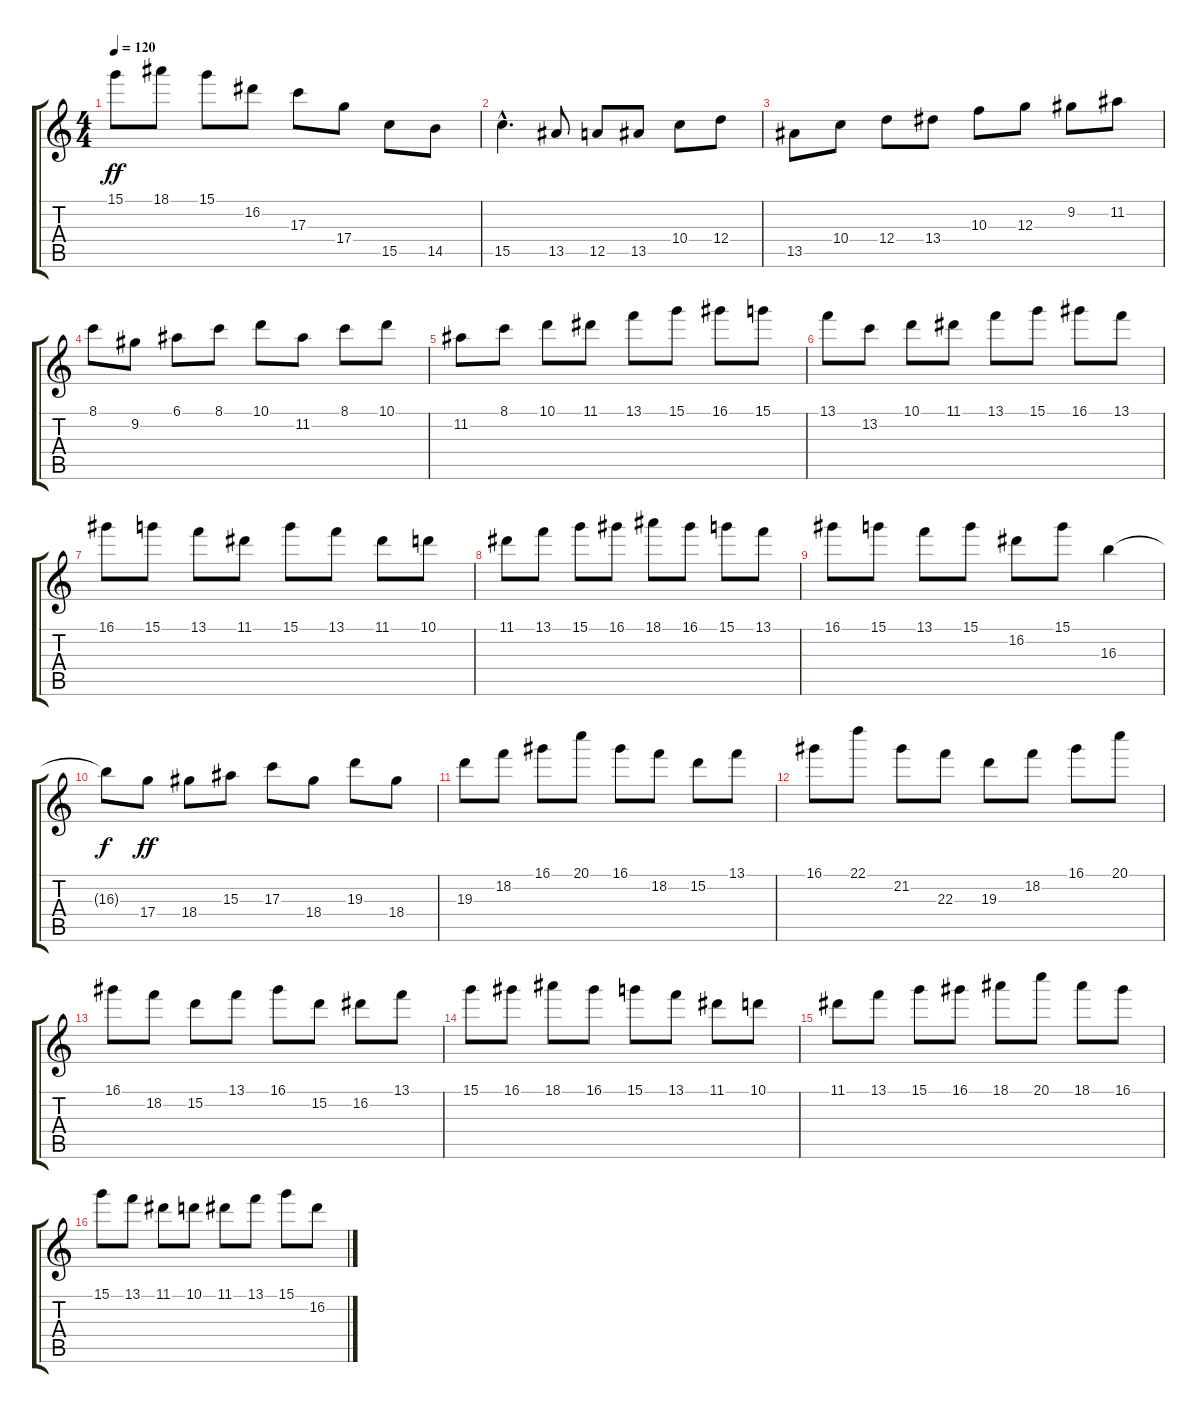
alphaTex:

\track "" {instrument acousticguitarnylon}
\staff {score tabs}
\tuning (E4 B3 G3 D3 A2 E2) {hide}
\ts (4 4)
\tempo 120
\clef g2
\ks c
15.1.8{dy ff} 18.1.8 15.1.8 16.2.8 17.3.8 17.4.8 15.5.8 14.5.8 |
15.5{hac}.4{d} 13.5.8 12.5.8 13.5.8 10.4.8 12.4.8 |
13.5.8 10.4.8 12.4.8 13.4.8 10.3.8 12.3.8 9.2.8 11.2.8 |
8.1.8 9.2.8 6.1.8 8.1.8 10.1.8 11.2.8 8.1.8 10.1.8 |
11.2.8 8.1.8 10.1.8 11.1.8 13.1.8 15.1.8 16.1.8 15.1.8 |
13.1.8 13.2.8 10.1.8 11.1.8 13.1.8 15.1.8 16.1.8 13.1.8 |
16.1.8 15.1.8 13.1.8 11.1.8 15.1.8 13.1.8 11.1.8 10.1.8 |
11.1.8 13.1.8 15.1.8 16.1.8 18.1.8 16.1.8 15.1.8 13.1.8 |
16.1.8 15.1.8 13.1.8 15.1.8 16.2.8 15.1.8 16.3.4 |
16.3{t}.8{dy f} 17.4.8{dy ff} 18.4.8 15.3.8 17.3.8 18.4.8 19.3.8 18.4.8 |
19.3.8 18.2.8 16.1.8 20.1.8 16.1.8 18.2.8 15.2.8 13.1.8 |
16.1.8 22.1.8 21.2.8 22.3.8 19.3.8 18.2.8 16.1.8 20.1.8 |
16.1.8 18.2.8 15.2.8 13.1.8 16.1.8 15.2.8 16.2.8 13.1.8 |
15.1.8 16.1.8 18.1.8 16.1.8 15.1.8 13.1.8 11.1.8 10.1.8 |
11.1.8 13.1.8 15.1.8 16.1.8 18.1.8 20.1.8 18.1.8 16.1.8 |
15.1.8 13.1.8 11.1.8 10.1.8 11.1.8 13.1.8 15.1.8 16.2.8
